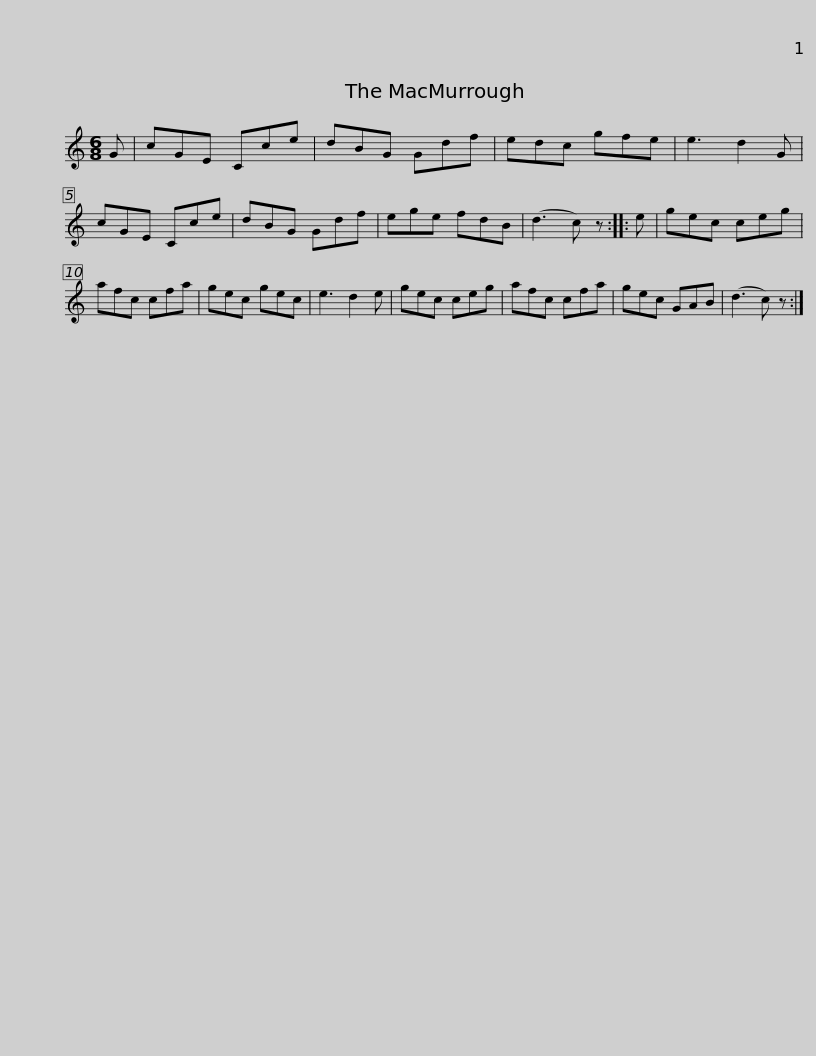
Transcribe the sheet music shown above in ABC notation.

X:1
L:1/8
M:6/8
I:linebreak $
K:C
V:1 treble
V:1
 G | cGE Cce | dBG Gdf | edc gfe | e3 d2 G | %5
 cGE Cce | dBG Gdf | ege fdB | (d3 c) z ::$ e | %10
 gec ceg | afc cfa | gec gec | e3 d2 e | gec ceg | %15
 afc cfa | gec GAB | (d3 c) z :| %18
